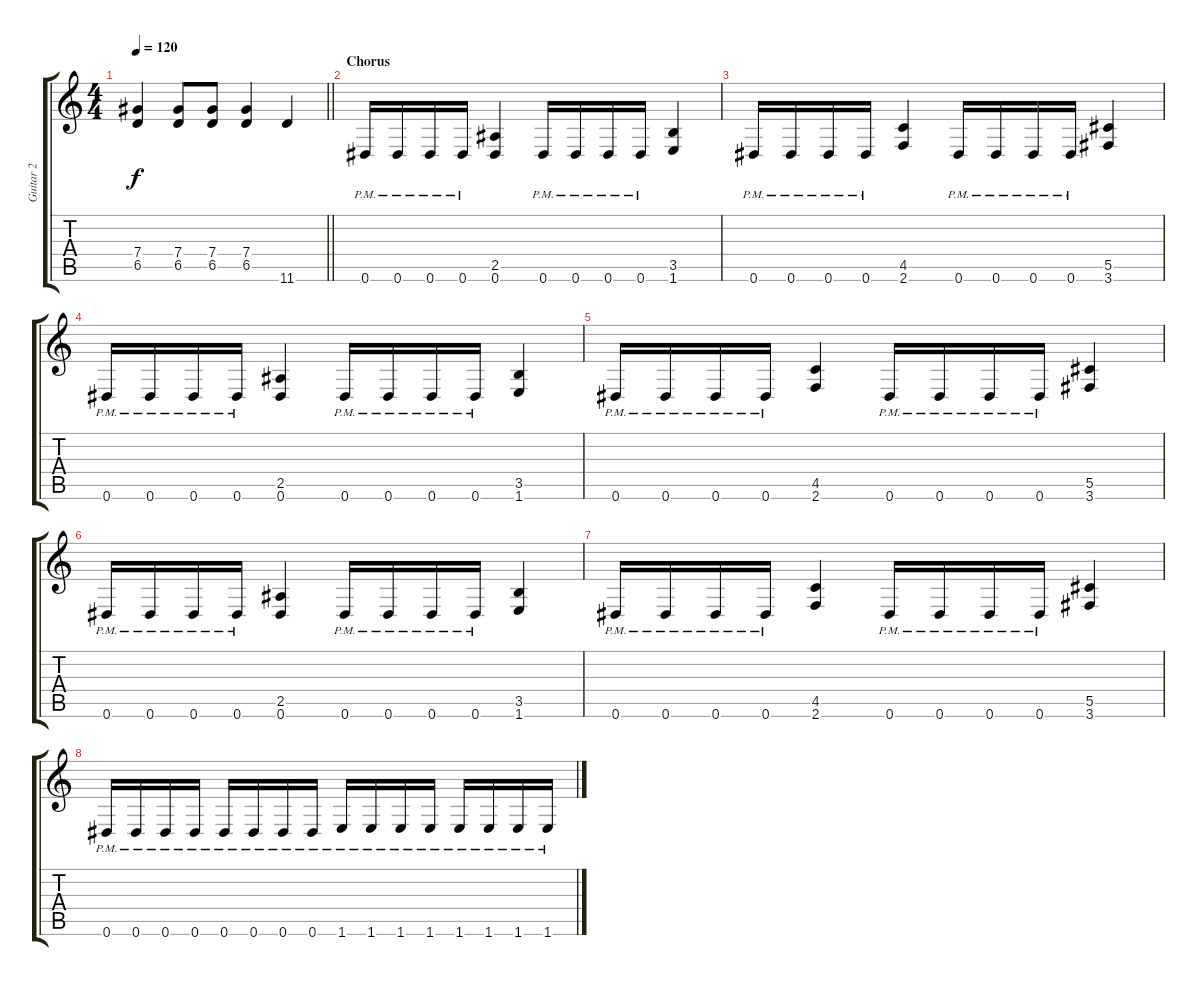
\track ("Guitar 2" "Guitar 2") {instrument distortionguitar}
\staff {score tabs}
\tuning (Eb4 Bb3 Gb3 Db3 Ab2 Eb2) {hide}
\ts (4 4)
\tempo 120
\clef g2
\barLineRight lightlight
\ks c
(7.4 6.5).4{dy f} (7.4 6.5).8 (7.4 6.5).8 (7.4 6.5).4 11.6.4 |
\section ("" "Chorus")
0.6{pm}.16 0.6{pm}.16 0.6{pm}.16 0.6{pm}.16 (2.5 0.6).4 0.6{pm}.16 0.6{pm}.16 0.6{pm}.16 0.6{pm}.16 (3.5 1.6).4 |
0.6{pm}.16 0.6{pm}.16 0.6{pm}.16 0.6{pm}.16 (4.5 2.6).4 0.6{pm}.16 0.6{pm}.16 0.6{pm}.16 0.6{pm}.16 (5.5 3.6).4 |
0.6{pm}.16 0.6{pm}.16 0.6{pm}.16 0.6{pm}.16 (2.5 0.6).4 0.6{pm}.16 0.6{pm}.16 0.6{pm}.16 0.6{pm}.16 (3.5 1.6).4 |
0.6{pm}.16 0.6{pm}.16 0.6{pm}.16 0.6{pm}.16 (4.5 2.6).4 0.6{pm}.16 0.6{pm}.16 0.6{pm}.16 0.6{pm}.16 (5.5 3.6).4 |
0.6{pm}.16 0.6{pm}.16 0.6{pm}.16 0.6{pm}.16 (2.5 0.6).4 0.6{pm}.16 0.6{pm}.16 0.6{pm}.16 0.6{pm}.16 (3.5 1.6).4 |
0.6{pm}.16 0.6{pm}.16 0.6{pm}.16 0.6{pm}.16 (4.5 2.6).4 0.6{pm}.16 0.6{pm}.16 0.6{pm}.16 0.6{pm}.16 (5.5 3.6).4 |
0.6{pm}.16 0.6{pm}.16 0.6{pm}.16 0.6{pm}.16 0.6{pm}.16 0.6{pm}.16 0.6{pm}.16 0.6{pm}.16 1.6{pm}.16 1.6{pm}.16 1.6{pm}.16 1.6{pm}.16 1.6{pm}.16 1.6{pm}.16 1.6{pm}.16 1.6{pm}.16
